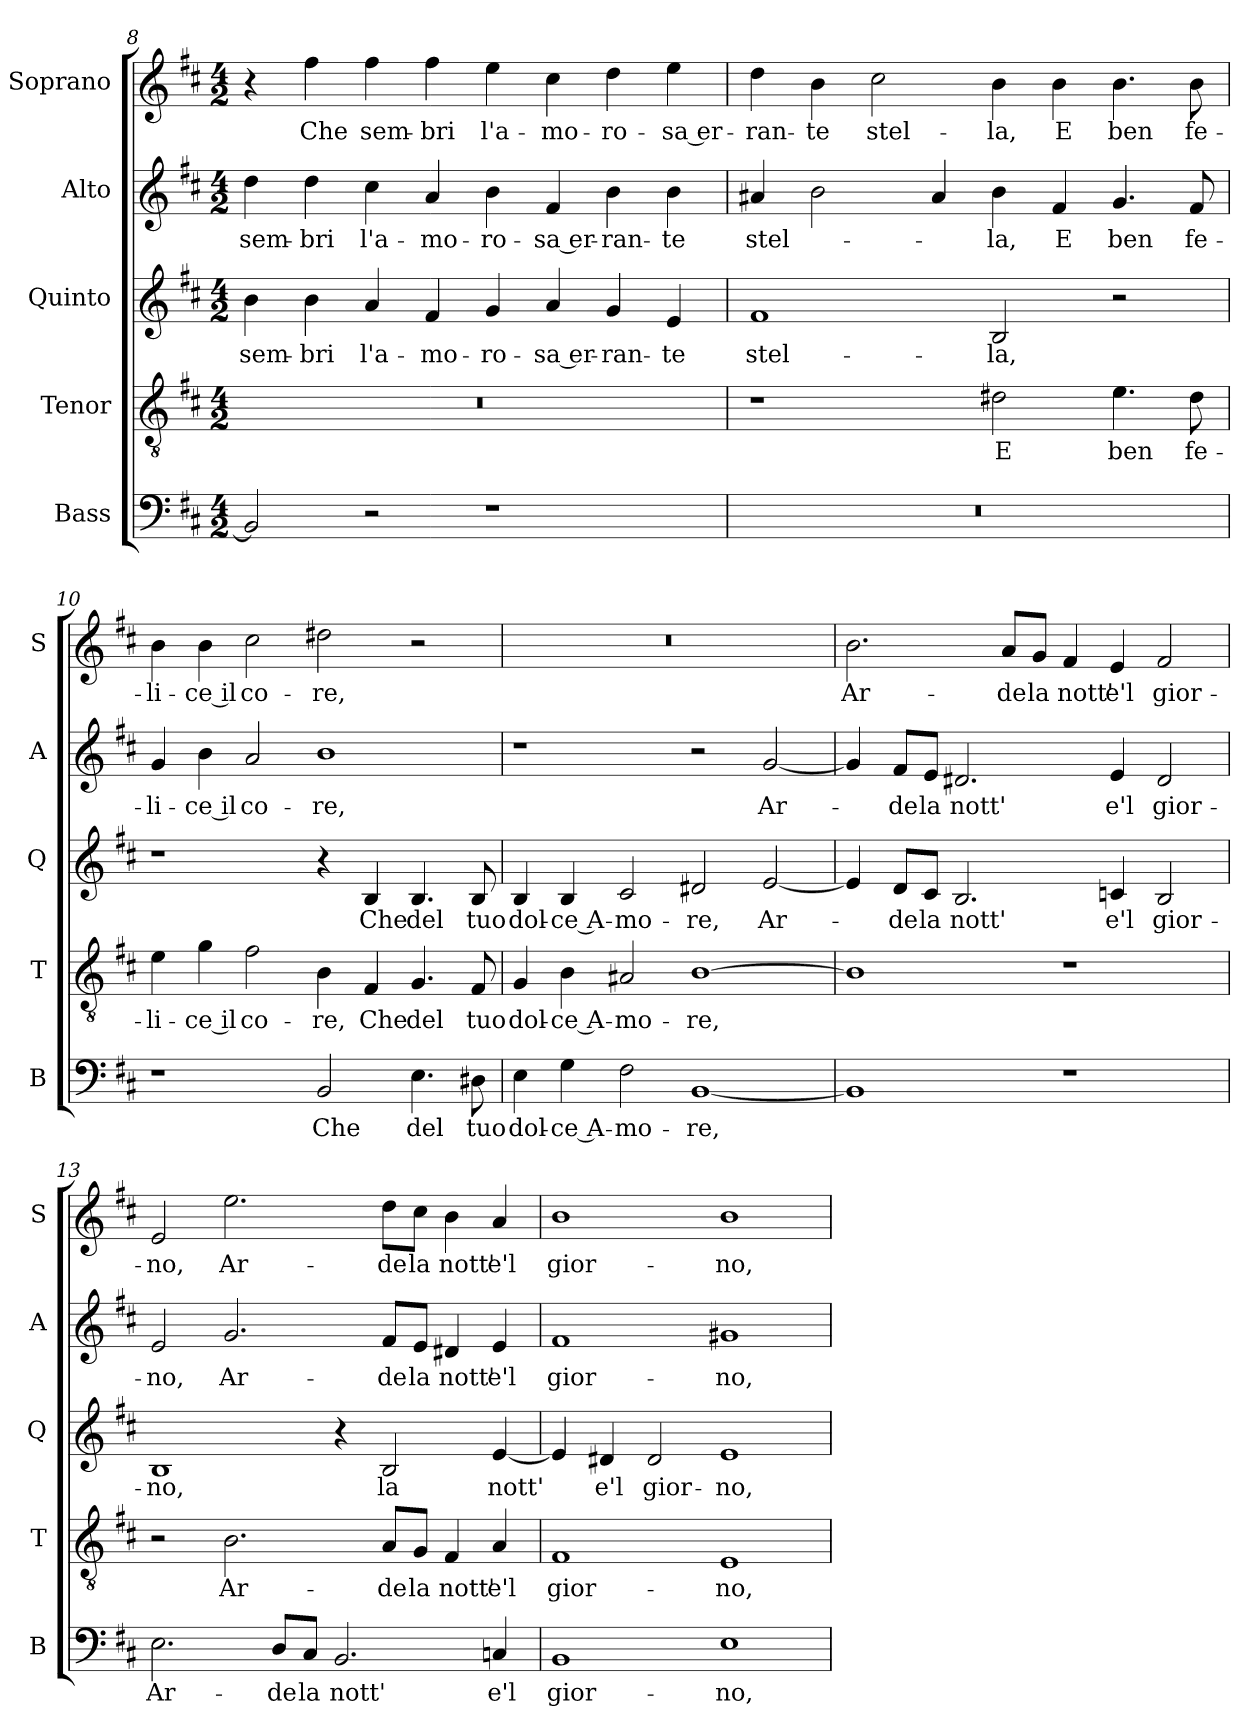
**kern	**text	**kern	**text	**kern	**text	**kern	**text	**kern	**text
*part5	*part5	*part4	*part4	*part3	*part3	*part2	*part2	*part1	*part1
*staff5	*staff5	*staff4	*staff4	*staff3	*staff3	*staff2	*staff2	*staff1	*staff1
*I"Bass	*	*I"Tenor	*	*I"Quinto	*	*I"Alto	*	*I"Soprano	*
*I'B	*	*I'T	*	*I'Q	*	*I'A	*	*I'S	*
*clefF4	*	*clefGv2	*	*clefG2	*	*clefG2	*	*clefG2	*
*k[f#c#]	*	*k[f#c#]	*	*k[f#c#]	*	*k[f#c#]	*	*k[f#c#]	*
*D:	*	*D:	*	*D:	*	*D:	*	*D:	*
*M4/2	*	*M4/2	*	*M4/2	*	*M4/2	*	*M4/2	*
=8	=8	=8	=8	=8	=8	=8	=8	=8	=8
!	!	!	!	!	!LO:LY:b	!	!LO:LY:b	!	!
2BB/]	.	0r	.	4b\	sem-	4dd\	sem-	4r	.
!	!	!	!	!	!LO:LY:b	!	!LO:LY:b	!	!LO:LY:b
.	.	.	.	4b\	-bri	4dd\	-bri	4ff#\	Che
!	!	!	!	!	!LO:LY:b	!	!LO:LY:b	!	!LO:LY:b
2r	.	.	.	4a/	l'a-	4cc#\	l'a-	4ff#\	sem-
!	!	!	!	!	!LO:LY:b	!	!LO:LY:b	!	!LO:LY:b
.	.	.	.	4f#/	-mo-	4a/	-mo-	4ff#\	-bri
!	!	!	!	!	!LO:LY:b	!	!LO:LY:b	!	!LO:LY:b
1r	.	.	.	4g/	-ro-	4b\	-ro-	4ee\	l'a-
!	!	!	!	!	!LO:LY:b	!	!LO:LY:b	!	!LO:LY:b
.	.	.	.	4a/	-sa er-	4f#/	-sa er-	4cc#\	-mo-
!	!	!	!	!	!LO:LY:b	!	!LO:LY:b	!	!LO:LY:b
.	.	.	.	4g/	-ran-	4b\	-ran-	4dd\	-ro-
!	!	!	!	!	!LO:LY:b	!	!LO:LY:b	!	!LO:LY:b
.	.	.	.	4e/	-te	4b\	-te	4ee\	-sa er-
=9	=9	=9	=9	=9	=9	=9	=9	=9	=9
!	!	!	!	!	!LO:LY:b	!	!LO:LY:b	!	!LO:LY:b
0r	.	1r	.	1f#	stel-	4a#X/	stel-	4dd\	-ran-
!	!	!	!	!	!	!	!	!	!LO:LY:b
.	.	.	.	.	.	2b\	.	4b\	-te
!	!	!	!	!	!	!	!	!	!LO:LY:b
.	.	.	.	.	.	.	.	2cc#\	stel-
.	.	.	.	.	.	4a#/	.	.	.
!	!	!	!LO:LY:b	!	!LO:LY:b	!	!LO:LY:b	!	!LO:LY:b
.	.	2d#X\	E	2B/	-la,	4b\	-la,	4b\	-la,
!	!	!	!	!	!	!	!LO:LY:b	!	!LO:LY:b
.	.	.	.	.	.	4f#/	E	4b\	E
!	!	!	!LO:LY:b	!	!	!	!LO:LY:b	!	!LO:LY:b
.	.	4.e\	ben	2r	.	4.g/	ben	4.b\	ben
!	!	!	!LO:LY:b	!	!	!	!LO:LY:b	!	!LO:LY:b
.	.	8d#\	fe-	.	.	8f#/	fe-	8b\	fe-
!!LO:LB:g=z
=10	=10	=10	=10	=10	=10	=10	=10	=10	=10
!	!	!	!LO:LY:b	!	!	!	!LO:LY:b	!	!LO:LY:b
1r	.	4e\	-li-	1r	.	4g/	-li-	4b\	-li-
!	!	!	!LO:LY:b	!	!	!	!LO:LY:b	!	!LO:LY:b
.	.	4g\	-ce il	.	.	4b\	-ce il	4b\	-ce il
!	!	!	!LO:LY:b	!	!	!	!LO:LY:b	!	!LO:LY:b
.	.	2f#\	co-	.	.	2a/	co-	2cc#\	co-
!	!LO:LY:b	!	!LO:LY:b	!	!	!	!LO:LY:b	!	!LO:LY:b
2BB/	Che	4B\	-re,	4r	.	1b	-re,	2dd#X\	-re,
!	!	!	!LO:LY:b	!	!LO:LY:b	!	!	!	!
.	.	4F#/	Che	4B/	Che	.	.	.	.
!	!LO:LY:b	!	!LO:LY:b	!	!LO:LY:b	!	!	!	!
4.E\	del	4.G/	del	4.B/	del	.	.	2r	.
!	!LO:LY:b	!	!LO:LY:b	!	!LO:LY:b	!	!	!	!
8D#X\	tuo	8F#/	tuo	8B/	tuo	.	.	.	.
=11	=11	=11	=11	=11	=11	=11	=11	=11	=11
!	!LO:LY:b	!	!LO:LY:b	!	!LO:LY:b	!	!	!	!
4E\	dol-	4G/	dol-	4B/	dol-	1r	.	0r	.
!	!LO:LY:b	!	!LO:LY:b	!	!LO:LY:b	!	!	!	!
4G\	-ce A-	4B\	-ce A-	4B/	-ce A-	.	.	.	.
!	!LO:LY:b	!	!LO:LY:b	!	!LO:LY:b	!	!	!	!
2F#\	-mo-	2A#X/	-mo-	2c#/	-mo-	.	.	.	.
!	!LO:LY:b	!	!LO:LY:b	!	!LO:LY:b	!	!	!	!
[1BB	-re,	[1B	-re,	2d#X/	-re,	2r	.	.	.
!	!	!	!	!	!LO:LY:b	!	!LO:LY:b	!	!
.	.	.	.	[2e/	Ar-	[2g/	Ar-	.	.
=12	=12	=12	=12	=12	=12	=12	=12	=12	=12
!	!	!	!	!	!	!	!	!	!LO:LY:b
1BB]	.	1B]	.	4e/]	.	4g/]	.	2.b\	Ar-
!	!	!	!	!	!LO:LY:b	!	!LO:LY:b	!	!
.	.	.	.	8d/L	-de	8f#/L	-de	.	.
!	!	!	!	!	!LO:LY:b	!	!LO:LY:b	!	!
.	.	.	.	8c#/J	la	8e/J	la	.	.
!	!	!	!	!	!LO:LY:b	!	!LO:LY:b	!	!
.	.	.	.	2.B/	nott'	2.d#X/	nott'	.	.
!	!	!	!	!	!	!	!	!	!LO:LY:b
.	.	.	.	.	.	.	.	8a/L	-de
!	!	!	!	!	!	!	!	!	!LO:LY:b
.	.	.	.	.	.	.	.	8g/J	la
!	!	!	!	!	!	!	!	!	!LO:LY:b
1r	.	1r	.	.	.	.	.	4f#/	nott'
!	!	!	!	!	!LO:LY:b	!	!LO:LY:b	!	!LO:LY:b
.	.	.	.	4cn/	e'l	4e/	e'l	4e/	e'l
!	!	!	!	!	!LO:LY:b	!	!LO:LY:b	!	!LO:LY:b
.	.	.	.	2B/	gior-	2d#/	gior-	2f#/	gior-
!!LO:LB:g=z
=13	=13	=13	=13	=13	=13	=13	=13	=13	=13
!	!LO:LY:b	!	!	!	!LO:LY:b	!	!LO:LY:b	!	!LO:LY:b
2.E\	Ar-	2r	.	1B	-no,	2e/	-no,	2e/	-no,
!	!	!	!LO:LY:b	!	!	!	!LO:LY:b	!	!LO:LY:b
.	.	2.B\	Ar-	.	.	2.g/	Ar-	2.ee\	Ar-
!	!LO:LY:b	!	!	!	!	!	!	!	!
8D/L	-de	.	.	.	.	.	.	.	.
!	!LO:LY:b	!	!	!	!	!	!	!	!
8C#/J	la	.	.	.	.	.	.	.	.
!	!LO:LY:b	!	!	!	!	!	!	!	!
2.BB/	nott'	.	.	4r	.	.	.	.	.
!	!	!	!LO:LY:b	!	!LO:LY:b	!	!LO:LY:b	!	!LO:LY:b
.	.	8A/L	-de	2B/	la	8f#/L	-de	8dd\L	-de
!	!	!	!LO:LY:b	!	!	!	!LO:LY:b	!	!LO:LY:b
.	.	8G/J	la	.	.	8e/J	la	8cc#\J	la
!	!	!	!LO:LY:b	!	!	!	!LO:LY:b	!	!LO:LY:b
.	.	4F#/	nott'	.	.	4d#X/	nott'	4b\	nott'
!	!LO:LY:b	!	!LO:LY:b	!	!LO:LY:b	!	!LO:LY:b	!	!LO:LY:b
4Cn/	e'l	4A/	e'l	[4e/	nott'	4e/	e'l	4a/	e'l
=14	=14	=14	=14	=14	=14	=14	=14	=14	=14
!	!LO:LY:b	!	!LO:LY:b	!	!	!	!LO:LY:b	!	!LO:LY:b
1BB	gior-	1F#	gior-	4e/]	.	1f#	gior-	1b	gior-
!	!	!	!	!	!LO:LY:b	!	!	!	!
.	.	.	.	4d#X/	e'l	.	.	.	.
!	!	!	!	!	!LO:LY:b	!	!	!	!
.	.	.	.	2d#/	gior-	.	.	.	.
!	!LO:LY:b	!	!LO:LY:b	!	!LO:LY:b	!	!LO:LY:b	!	!LO:LY:b
1E	-no,	1E	-no,	1e	-no,	1g#X	-no,	1b	-no,
=	=	=	=	=	=	=	=	=	=
*-	*-	*-	*-	*-	*-	*-	*-	*-	*-
